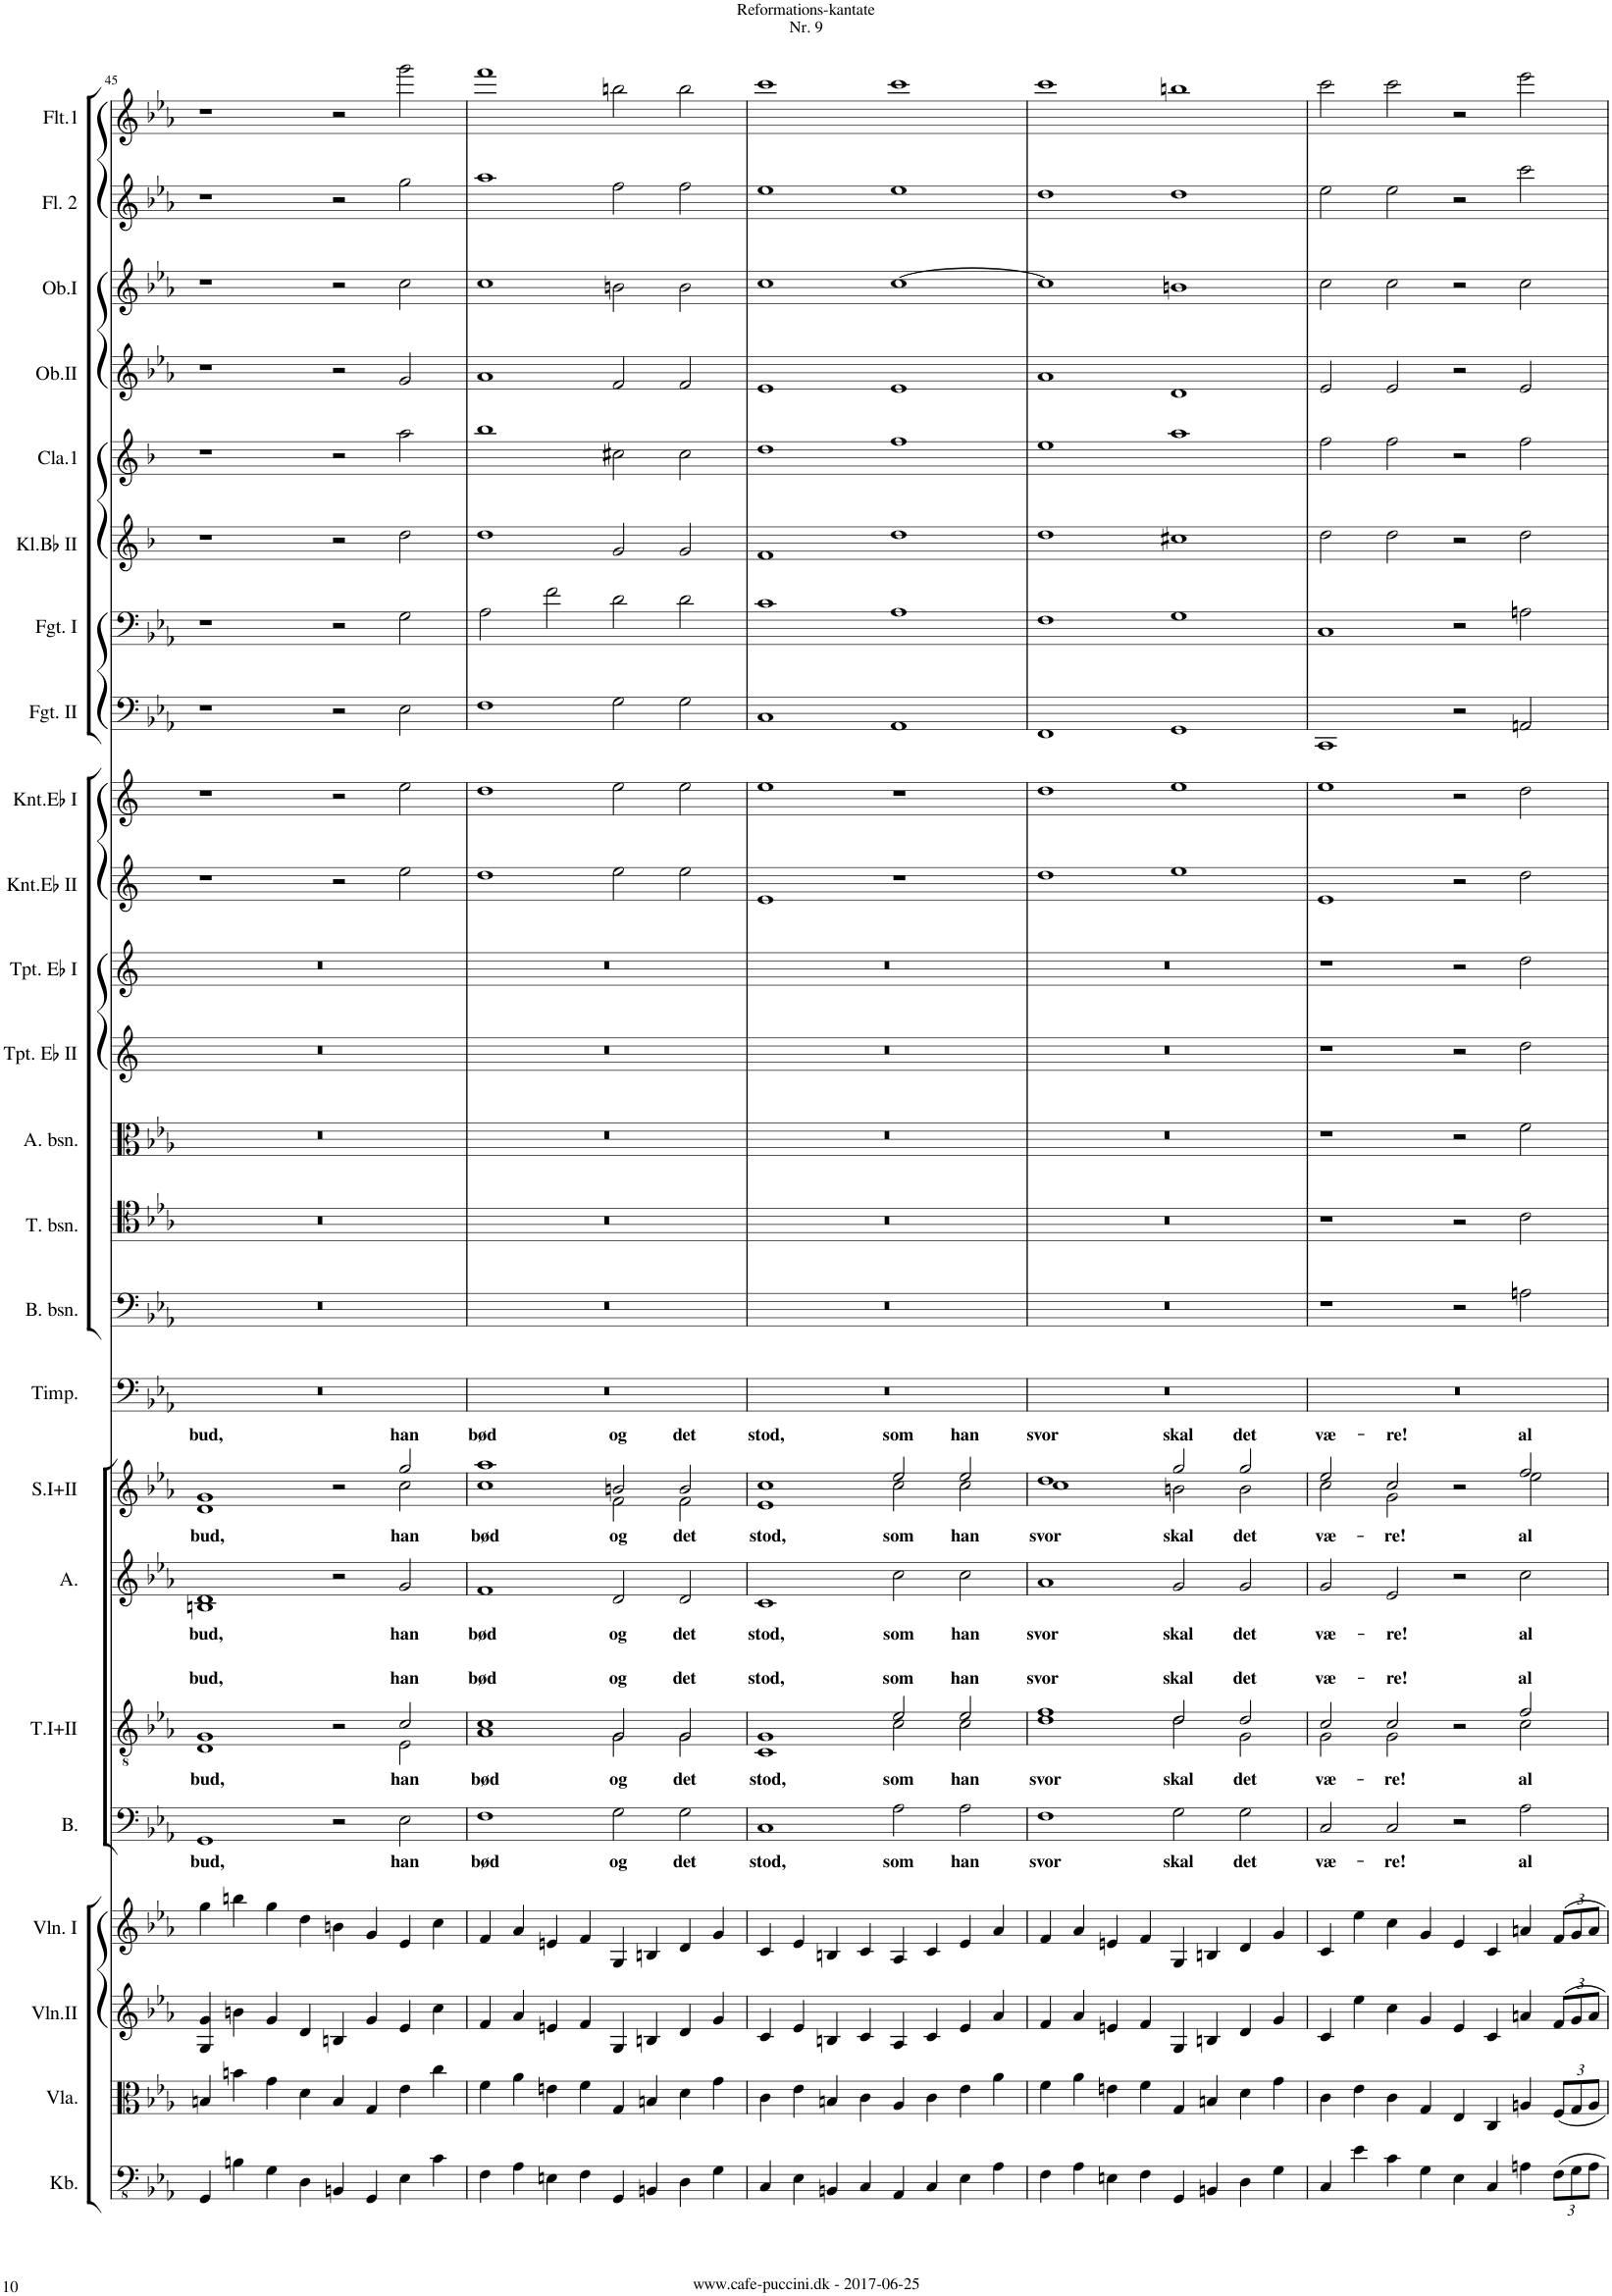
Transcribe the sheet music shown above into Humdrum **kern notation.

**kern	**kern	**kern	**kern	**kern	**text	**kern	**text	**kern	**text	**kern	**text	**kern	**kern	**kern	**kern	**kern	**kern	**kern	**kern	**kern	**kern	**kern	**kern	**kern	**kern	**kern	**kern
*part24	*part23	*part22	*part21	*part20	*part20	*part19	*part19	*part18	*part18	*part17	*part17	*part16	*part15	*part14	*part13	*part12	*part11	*part10	*part9	*part8	*part7	*part6	*part5	*part4	*part3	*part2	*part1
*staff24	*staff23	*staff22	*staff21	*staff20	*staff20	*staff19	*staff19	*staff18	*staff18	*staff17	*staff17	*staff16	*staff15	*staff14	*staff13	*staff12	*staff11	*staff10	*staff9	*staff8	*staff7	*staff6	*staff5	*staff4	*staff3	*staff2	*staff1
*I"Kontrabas	*I"Viola	*I"Violin II	*I"Violin I	*I"Bas	*	*I"Tenor I+II	*	*I"Alt	*	*I"Sopran I+II	*	*I"Timpani	*I"Basbasun	*I"Tenorbasun	*I"Altbasun	*I"Trompet i Eb II	*I"Trompet i Eb I	*I"Kornet i Eb II	*I"Kornet i Eb I	*I"Fagot II	*I"Fagot I	*I"Klarinet i Bb II	*I"Clarinetto 1 (Bb)	*I"Obo II	*I"Obo I	*I"Flauto 2	*I"Flauto 1
*I'Kb.	*I'Vla.	*I'Vln.II	*I'Vln. I	*I'B.	*	*I'T.I+II	*	*I'A.	*	*I'S.I+II	*	*I'Timp.	*I'B. bsn.	*I'T. bsn.	*I'A. bsn.	*I'Tpt. Eb II	*I'Tpt. Eb I	*I'Knt.Eb II	*I'Knt.Eb I	*I'Fgt. II	*I'Fgt. I	*I'Kl.Bb II	*I'Cla.1	*I'Ob.II	*I'Ob.I	*I'Fl. 2	*I'Flt.1
!!LO:PB:g=z
*clefFv4	*clefC3	*clefG2	*clefG2	*clefF4	*	*clefGv2	*	*clefG2	*	*clefG2	*	*clefF4	*clefF4	*clefC4	*clefC3	*clefG2	*clefG2	*clefG2	*clefG2	*clefF4	*clefF4	*clefG2	*clefG2	*clefG2	*clefG2	*clefG2	*clefG2
*Trd7c12	*	*	*	*	*	*	*	*	*	*	*	*	*	*	*	*Trd-2c-3	*Trd-2c-3	*Trd-2c-3	*Trd-2c-3	*	*	*Trd1c2	*Trd1c2	*	*	*	*
*k[b-e-a-]	*k[b-e-a-]	*k[b-e-a-]	*k[b-e-a-]	*k[b-e-a-]	*	*k[b-e-a-]	*	*k[b-e-a-]	*	*k[b-e-a-]	*	*k[b-e-a-]	*k[b-e-a-]	*k[b-e-a-]	*k[b-e-a-]	*k[]	*k[]	*k[]	*k[]	*k[b-e-a-]	*k[b-e-a-]	*k[b-]	*k[b-]	*k[b-e-a-]	*k[b-e-a-]	*k[b-e-a-]	*k[b-e-a-]
*M8/4	*M8/4	*M8/4	*M8/4	*M8/4	*	*M8/4	*	*M8/4	*	*M8/4	*	*M8/4	*M8/4	*M8/4	*M8/4	*M8/4	*M8/4	*M8/4	*M8/4	*M8/4	*M8/4	*M8/4	*M8/4	*M8/4	*M8/4	*M8/4	*M8/4
*met(c|)	*met(c|)	*met(c|)	*met(c|)	*met(c|)	*	*met(c|)	*	*met(c|)	*	*met(c|)	*	*met(c|)	*met(c|)	*met(c|)	*met(c|)	*met(c|)	*met(c|)	*met(c|)	*met(c|)	*met(c|)	*met(c|)	*met(c|)	*met(c|)	*met(c|)	*met(c|)	*met(c|)	*met(c|)
=45	=45	=45	=45	=45	=45	=45	=45	=45	=45	=45	=45	=45	=45	=45	=45	=45	=45	=45	=45	=45	=45	=45	=45	=45	=45	=45	=45
!	!	!	!	!	!LO:LY:b	!	!LO:LY:a	!	!	!	!	!	!	!	!	!	!	!	!	!	!	!	!	!	!	!	!
*	*	*	*	*	*	*^	*	*	*	*	*	*	*	*	*	*	*	*	*	*	*	*	*	*	*	*	*
!	!	!	!	!	!	!	!	!LO:LY:b	!	!LO:LY:b	!	!LO:LY:a	!	!	!	!	!	!	!	!	!	!	!	!	!	!	!	!
*	*	*	*	*	*	*	*	*	*	*	*^	*	*	*	*	*	*	*	*	*	*	*	*	*	*	*	*	*
!	!	!	!	!	!	!	!	!	!	!	!	!	!LO:LY:b	!	!	!	!	!	!	!	!	!	!	!	!	!	!	!	!
4GGG/	4Bn/	4G/ 4g/	4gg\	1GG	bud,	1G	1D	bud,	1Bn 1d	bud,	1g	1d	bud,	0r	0r	0r	0r	0r	0r	1r	1r	1r	1r	1r	1r	1r	1r	1r	1r
4BBn\	4bn\	4bn\	4bbn\	.	.	.	.	.	.	.	.	.	.	.	.	.	.	.	.	.	.	.	.	.	.	.	.	.	.
4GG\	4g\	4g/	4gg\	.	.	.	.	.	.	.	.	.	.	.	.	.	.	.	.	.	.	.	.	.	.	.	.	.	.
4DD\	4d\	4d/	4dd\	.	.	.	.	.	.	.	.	.	.	.	.	.	.	.	.	.	.	.	.	.	.	.	.	.	.
4BBBn/	4B/	4Bn/	4bn\	2r	.	2r	2ryy	.	2r	.	2r	2ryy	.	.	.	.	.	.	.	2r	2r	2r	2r	2r	2r	2r	2r	2r	2r
4GGG/	4G/	4g/	4g/	.	.	.	.	.	.	.	.	.	.	.	.	.	.	.	.	.	.	.	.	.	.	.	.	.	.
!	!	!	!	!	!LO:LY:b	!	!	!LO:LY:a	!	!	!	!	!	!	!	!	!	!	!	!	!	!	!	!	!	!	!	!	!
!	!	!	!	!	!	!	!	!LO:LY:b	!	!LO:LY:b	!	!	!LO:LY:a	!	!	!	!	!	!	!	!	!	!	!	!	!	!	!	!
!	!	!	!	!	!	!	!	!	!	!	!	!	!LO:LY:b	!	!	!	!	!	!	!	!	!	!	!	!	!	!	!	!
4EE-\	4e-\	4e-/	4e-/	2E-\	han	2c/	2E-\	han	2g/	han	2gg/	2cc\	han	.	.	.	.	.	.	2ee\	2ee\	2E-\	2G\	2dd\	2aa\	2g/	2cc\	2gg\	2ggg\
4C\	4cc\	4cc\	4cc\	.	.	.	.	.	.	.	.	.	.	.	.	.	.	.	.	.	.	.	.	.	.	.	.	.	.
=46	=46	=46	=46	=46	=46	=46	=46	=46	=46	=46	=46	=46	=46	=46	=46	=46	=46	=46	=46	=46	=46	=46	=46	=46	=46	=46	=46	=46	=46
!	!	!	!	!	!LO:LY:b	!	!	!LO:LY:a	!	!	!	!	!	!	!	!	!	!	!	!	!	!	!	!	!	!	!	!	!
!	!	!	!	!	!	!	!	!LO:LY:b	!	!LO:LY:b	!	!	!LO:LY:a	!	!	!	!	!	!	!	!	!	!	!	!	!	!	!	!
!	!	!	!	!	!	!	!	!	!	!	!	!	!LO:LY:b	!	!	!	!	!	!	!	!	!	!	!	!	!	!	!	!
4FF\	4f\	4f/	4f/	1F	bød	1c	1A-	bød	1f	bød	1aa-	1cc	bød	0r	0r	0r	0r	0r	0r	1dd	1dd	1F	2A-\	1dd	1bb-	1a-	1cc	1aa-	1fff
4AA-\	4a-\	4a-/	4a-/	.	.	.	.	.	.	.	.	.	.	.	.	.	.	.	.	.	.	.	.	.	.	.	.	.	.
4EEn\	4en\	4en/	4en/	.	.	.	.	.	.	.	.	.	.	.	.	.	.	.	.	.	.	.	2f\	.	.	.	.	.	.
4FF\	4f\	4f/	4f/	.	.	.	.	.	.	.	.	.	.	.	.	.	.	.	.	.	.	.	.	.	.	.	.	.	.
!	!	!	!	!	!LO:LY:b	!	!	!LO:LY:a	!	!	!	!	!	!	!	!	!	!	!	!	!	!	!	!	!	!	!	!	!
!	!	!	!	!	!	!	!	!LO:LY:b	!	!LO:LY:b	!	!	!LO:LY:a	!	!	!	!	!	!	!	!	!	!	!	!	!	!	!	!
!	!	!	!	!	!	!	!	!	!	!	!	!	!LO:LY:b	!	!	!	!	!	!	!	!	!	!	!	!	!	!	!	!
4GGG/	4G/	4G/	4G/	2G\	og	2G/	2G\	og	2d/	og	2bn/	2f\	og	.	.	.	.	.	.	2ee\	2ee\	2G\	2d\	2g/	2cc#X\	2f/	2bn\	2ff\	2bbn\
4BBBn/	4Bn/	4Bn/	4Bn/	.	.	.	.	.	.	.	.	.	.	.	.	.	.	.	.	.	.	.	.	.	.	.	.	.	.
!	!	!	!	!	!LO:LY:b	!	!	!LO:LY:a	!	!	!	!	!	!	!	!	!	!	!	!	!	!	!	!	!	!	!	!	!
!	!	!	!	!	!	!	!	!LO:LY:b	!	!LO:LY:b	!	!	!LO:LY:a	!	!	!	!	!	!	!	!	!	!	!	!	!	!	!	!
!	!	!	!	!	!	!	!	!	!	!	!	!	!LO:LY:b	!	!	!	!	!	!	!	!	!	!	!	!	!	!	!	!
4DD\	4d\	4d/	4d/	2G\	det	2G/	2G\	det	2d/	det	2b/	2f\	det	.	.	.	.	.	.	2ee\	2ee\	2G\	2d\	2g/	2cc#\	2f/	2b\	2ff\	2bb\
4GG\	4g\	4g/	4g/	.	.	.	.	.	.	.	.	.	.	.	.	.	.	.	.	.	.	.	.	.	.	.	.	.	.
=47	=47	=47	=47	=47	=47	=47	=47	=47	=47	=47	=47	=47	=47	=47	=47	=47	=47	=47	=47	=47	=47	=47	=47	=47	=47	=47	=47	=47	=47
!	!	!	!	!	!LO:LY:b	!	!	!LO:LY:a	!	!	!	!	!	!	!	!	!	!	!	!	!	!	!	!	!	!	!	!	!
!	!	!	!	!	!	!	!	!LO:LY:b	!	!LO:LY:b	!	!	!LO:LY:a	!	!	!	!	!	!	!	!	!	!	!	!	!	!	!	!
!	!	!	!	!	!	!	!	!	!	!	!	!	!LO:LY:b	!	!	!	!	!	!	!	!	!	!	!	!	!	!	!	!
4CC/	4c\	4c/	4c/	1C	stod,	1G	1C	stod,	1c	stod,	1cc	1e-	stod,	0r	0r	0r	0r	0r	0r	1e	1ee	1C	1c	1f	1dd	1e-	1cc	1ee-	1ccc
4EE-\	4e-\	4e-/	4e-/	.	.	.	.	.	.	.	.	.	.	.	.	.	.	.	.	.	.	.	.	.	.	.	.	.	.
4BBBn/	4Bn/	4Bn/	4Bn/	.	.	.	.	.	.	.	.	.	.	.	.	.	.	.	.	.	.	.	.	.	.	.	.	.	.
4CC/	4c\	4c/	4c/	.	.	.	.	.	.	.	.	.	.	.	.	.	.	.	.	.	.	.	.	.	.	.	.	.	.
!	!	!	!	!	!LO:LY:b	!	!	!LO:LY:a	!	!	!	!	!	!	!	!	!	!	!	!	!	!	!	!	!	!	!	!	!
!	!	!	!	!	!	!	!	!LO:LY:b	!	!LO:LY:b	!	!	!LO:LY:a	!	!	!	!	!	!	!	!	!	!	!	!	!	!	!	!
!	!	!	!	!	!	!	!	!	!	!	!	!	!LO:LY:b	!	!	!	!	!	!	!	!	!	!	!	!	!	!	!	!
4AAA-/	4A-/	4A-/	4A-/	2A-\	som	2e-/	2c\	som	2cc\	som	2ee-/	2cc\	som	.	.	.	.	.	.	1r	1r	1AA-	1A-	1dd	1ff	1e-	[1cc	1ee-	1ccc
4CC/	4c\	4c/	4c/	.	.	.	.	.	.	.	.	.	.	.	.	.	.	.	.	.	.	.	.	.	.	.	.	.	.
!	!	!	!	!	!LO:LY:b	!	!	!LO:LY:a	!	!	!	!	!	!	!	!	!	!	!	!	!	!	!	!	!	!	!	!	!
!	!	!	!	!	!	!	!	!LO:LY:b	!	!LO:LY:b	!	!	!LO:LY:a	!	!	!	!	!	!	!	!	!	!	!	!	!	!	!	!
!	!	!	!	!	!	!	!	!	!	!	!	!	!LO:LY:b	!	!	!	!	!	!	!	!	!	!	!	!	!	!	!	!
4EE-\	4e-\	4e-/	4e-/	2A-\	han	2e-/	2c\	han	2cc\	han	2ee-/	2cc\	han	.	.	.	.	.	.	.	.	.	.	.	.	.	.	.	.
4AA-\	4a-\	4a-/	4a-/	.	.	.	.	.	.	.	.	.	.	.	.	.	.	.	.	.	.	.	.	.	.	.	.	.	.
=48	=48	=48	=48	=48	=48	=48	=48	=48	=48	=48	=48	=48	=48	=48	=48	=48	=48	=48	=48	=48	=48	=48	=48	=48	=48	=48	=48	=48	=48
!	!	!	!	!	!LO:LY:b	!	!	!LO:LY:a	!	!	!	!	!	!	!	!	!	!	!	!	!	!	!	!	!	!	!	!	!
!	!	!	!	!	!	!	!	!LO:LY:b	!	!LO:LY:b	!	!	!LO:LY:a	!	!	!	!	!	!	!	!	!	!	!	!	!	!	!	!
!	!	!	!	!	!	!	!	!	!	!	!	!	!LO:LY:b	!	!	!	!	!	!	!	!	!	!	!	!	!	!	!	!
4FF\	4f\	4f/	4f/	1F	svor	1f	1d	svor	1a-	svor	1dd	1cc	svor	0r	0r	0r	0r	0r	0r	1dd	1dd	1FF	1F	1dd	1ee	1a-	1cc]	1dd	1ccc
4AA-\	4a-\	4a-/	4a-/	.	.	.	.	.	.	.	.	.	.	.	.	.	.	.	.	.	.	.	.	.	.	.	.	.	.
4EEn\	4en\	4en/	4en/	.	.	.	.	.	.	.	.	.	.	.	.	.	.	.	.	.	.	.	.	.	.	.	.	.	.
4FF\	4f\	4f/	4f/	.	.	.	.	.	.	.	.	.	.	.	.	.	.	.	.	.	.	.	.	.	.	.	.	.	.
!	!	!	!	!	!LO:LY:b	!	!	!LO:LY:a	!	!	!	!	!	!	!	!	!	!	!	!	!	!	!	!	!	!	!	!	!
!	!	!	!	!	!	!	!	!LO:LY:b	!	!LO:LY:b	!	!	!LO:LY:a	!	!	!	!	!	!	!	!	!	!	!	!	!	!	!	!
!	!	!	!	!	!	!	!	!	!	!	!	!	!LO:LY:b	!	!	!	!	!	!	!	!	!	!	!	!	!	!	!	!
4GGG/	4G/	4G/	4G/	2G\	skal	2d/	2d\	skal	2g/	skal	2gg/	2bn\	skal	.	.	.	.	.	.	1ee	1ee	1GG	1G	1cc#X	1aa	1d	1bn	1dd	1bbn
4BBBn/	4Bn/	4Bn/	4Bn/	.	.	.	.	.	.	.	.	.	.	.	.	.	.	.	.	.	.	.	.	.	.	.	.	.	.
!	!	!	!	!	!LO:LY:b	!	!	!LO:LY:a	!	!	!	!	!	!	!	!	!	!	!	!	!	!	!	!	!	!	!	!	!
!	!	!	!	!	!	!	!	!LO:LY:b	!	!LO:LY:b	!	!	!LO:LY:a	!	!	!	!	!	!	!	!	!	!	!	!	!	!	!	!
!	!	!	!	!	!	!	!	!	!	!	!	!	!LO:LY:b	!	!	!	!	!	!	!	!	!	!	!	!	!	!	!	!
4DD\	4d\	4d/	4d/	2G\	det	2d/	2G\	det	2g/	det	2gg/	2b\	det	.	.	.	.	.	.	.	.	.	.	.	.	.	.	.	.
4GG\	4g\	4g/	4g/	.	.	.	.	.	.	.	.	.	.	.	.	.	.	.	.	.	.	.	.	.	.	.	.	.	.
=49	=49	=49	=49	=49	=49	=49	=49	=49	=49	=49	=49	=49	=49	=49	=49	=49	=49	=49	=49	=49	=49	=49	=49	=49	=49	=49	=49	=49	=49
!	!	!	!	!	!LO:LY:b	!	!	!LO:LY:a	!	!	!	!	!	!	!	!	!	!	!	!	!	!	!	!	!	!	!	!	!
!	!	!	!	!	!	!	!	!LO:LY:b	!	!LO:LY:b	!	!	!LO:LY:a	!	!	!	!	!	!	!	!	!	!	!	!	!	!	!	!
!	!	!	!	!	!	!	!	!	!	!	!	!	!LO:LY:b	!	!	!	!	!	!	!	!	!	!	!	!	!	!	!	!
4CC/	4c\	4c/	4c/	2C/	væ-	2c/	2G\	væ-	2g/	væ-	2ee-/	2cc\	væ-	0r	1r	1r	1r	1r	1r	1e	1ee	1CC	1C	2dd\	2ff\	2e-/	2cc\	2ee-\	2ccc\
4E-\	4e-\	4ee-\	4ee-\	.	.	.	.	.	.	.	.	.	.	.	.	.	.	.	.	.	.	.	.	.	.	.	.	.	.
!	!	!	!	!	!LO:LY:b	!	!	!LO:LY:a	!	!	!	!	!	!	!	!	!	!	!	!	!	!	!	!	!	!	!	!	!
!	!	!	!	!	!	!	!	!LO:LY:b	!	!LO:LY:b	!	!	!LO:LY:a	!	!	!	!	!	!	!	!	!	!	!	!	!	!	!	!
!	!	!	!	!	!	!	!	!	!	!	!	!	!LO:LY:b	!	!	!	!	!	!	!	!	!	!	!	!	!	!	!	!
4C\	4c\	4cc\	4cc\	2C/	-re!	2c/	2G\	-re!	2e-/	-re!	2cc/	2g\	-re!	.	.	.	.	.	.	.	.	.	.	2dd\	2ff\	2e-/	2cc\	2ee-\	2ccc\
4GG\	4G/	4g/	4g/	.	.	.	.	.	.	.	.	.	.	.	.	.	.	.	.	.	.	.	.	.	.	.	.	.	.
4EE-\	4E-/	4e-/	4e-/	2r	.	2r	2ryy	.	2r	.	2r	2ryy	.	.	2r	2r	2r	2r	2r	2r	2r	2r	2r	2r	2r	2r	2r	2r	2r
4CC/	4C/	4c/	4c/	.	.	.	.	.	.	.	.	.	.	.	.	.	.	.	.	.	.	.	.	.	.	.	.	.	.
!	!	!	!	!	!LO:LY:b	!	!	!LO:LY:a	!	!	!	!	!	!	!	!	!	!	!	!	!	!	!	!	!	!	!	!	!
!	!	!	!	!	!	!	!	!LO:LY:b	!	!LO:LY:b	!	!	!LO:LY:a	!	!	!	!	!	!	!	!	!	!	!	!	!	!	!	!
!	!	!	!	!	!	!	!	!	!	!	!	!	!LO:LY:b	!	!	!	!	!	!	!	!	!	!	!	!	!	!	!	!
4AAn\	4An/	4an/	4an/	2A-\	al	2f/	2c\	al	2cc\	al	2ff/	2ee-\	al	.	2An\	2c\	2f\	2dd\	2dd\	2dd\	2dd\	2AAn/	2An\	2dd\	2ff\	2e-/	2cc\	2ccc\	2eee-\
*Xbrackettup	*Xbrackettup	*Xbrackettup	*Xbrackettup	*	*	*	*	*	*	*	*	*	*	*	*	*	*	*	*	*	*	*	*	*	*	*	*	*	*
12FF\L	12F/L	12f/L	12f/L	.	.	.	.	.	.	.	.	.	.	.	.	.	.	.	.	.	.	.	.	.	.	.	.	.	.
12GG\	12G/	12g/	12g/	.	.	.	.	.	.	.	.	.	.	.	.	.	.	.	.	.	.	.	.	.	.	.	.	.	.
12AA\J	12A/J	12a/J	12a/J	.	.	.	.	.	.	.	.	.	.	.	.	.	.	.	.	.	.	.	.	.	.	.	.	.	.
*	*	*	*	*	*	*v	*v	*	*	*	*v	*v	*	*	*	*	*	*	*	*	*	*	*	*	*	*	*	*	*
=	=	=	=	=	=	=	=	=	=	=	=	=	=	=	=	=	=	=	=	=	=	=	=	=	=	=	=
*-	*-	*-	*-	*-	*-	*-	*-	*-	*-	*-	*-	*-	*-	*-	*-	*-	*-	*-	*-	*-	*-	*-	*-	*-	*-	*-	*-
